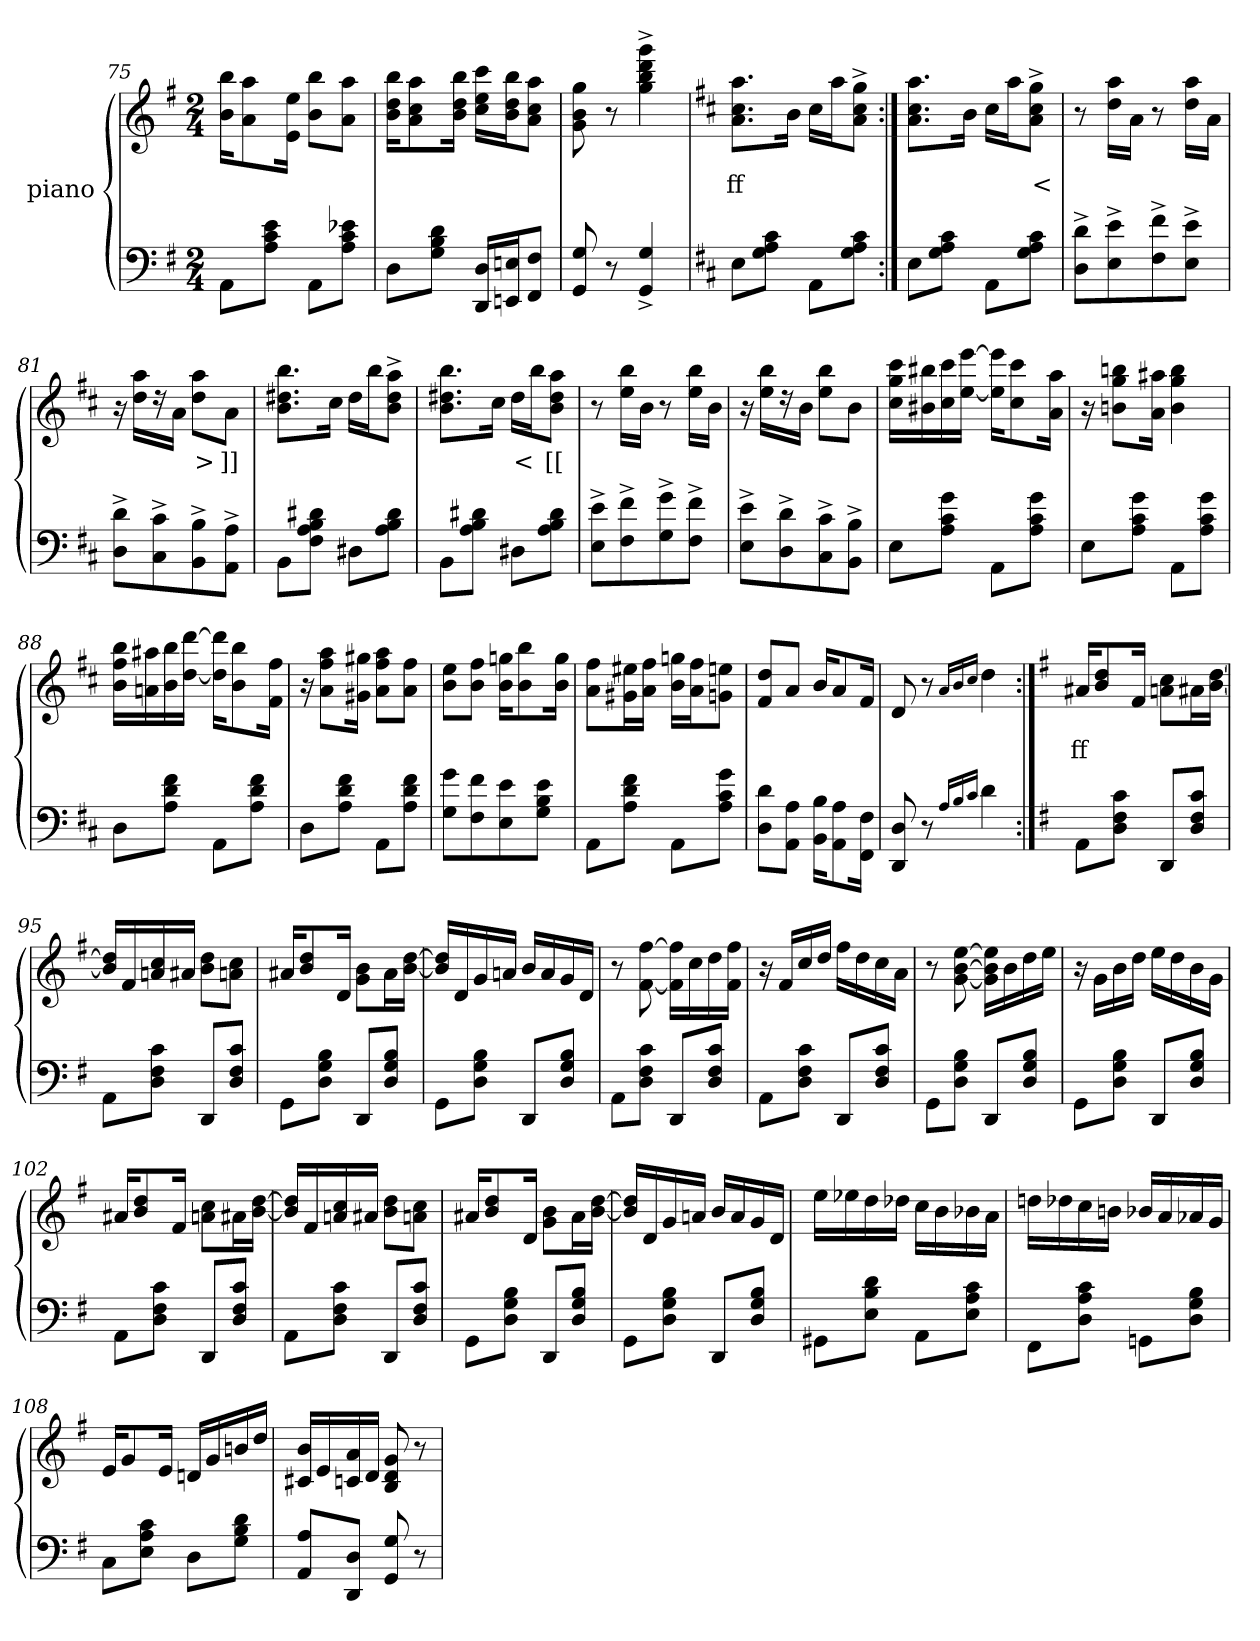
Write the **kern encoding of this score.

**kern	**kern	**text
*part2	*part1	*part1
*staff2	*staff1	*staff1
*	*I"piano	*
*clefF4	*clefG2	*
*k[f#]	*k[f#]	*
*M2/4	*M2/4	*
=75	=75	=75
8AAL	16bb 16bKL	.
.	8aa 8a	.
8e 8c 8AJ	.	.
.	16ee 16eJk	.
8AAL	8bb 8bL	.
8e-X 8c 8AJ	8aa 8aJ	.
=76	=76	=76
8DL	16bb 16dd 16bKL	.
.	8aa 8cc 8a	.
8d 8B 8GJ	.	.
.	16bb 16dd 16bJk	.
16D 16DDLL	16ccc 16ee 16ccLL	.
16En 16EEnJ	16bb 16dd 16bJk	.
8F# 8FF#J	8aa 8cc 8aJ	.
=77	=77	=77
8G 8GG	8gg 8b 8g	.
8r	8r	.
4G^> 4GG^>	4ggg^> 4ddd^> 4bb^> 4gg^>	.
=78	=78	=78
*k[f#c#]	*k[f#c#]	*
8EL	8.aa 8.cc# 8.aL	ff
8c# 8A 8GJ	.	.
.	16bJk	.
8AAL	16cc#LL	.
.	16aaJ	.
8c# 8A 8GJ	8gg^> 8cc#^> 8a^>J	.
=79:|!	=79:|!	=79:|!
8EL	8.aa 8.cc# 8.aL	.
8c# 8A 8GJ	.	.
.	16bJk	.
8AAL	16cc#LL	.
.	16aaJ	.
8c# 8A 8GJ	8gg^> 8cc#^> 8a^>J	<
=80	=80	=80
8d^> 8D^>L	8r	[
8e^> 8E^>	16aa 16ddLL	.
.	16aJJ	.
8f#^> 8F#^>	8r	.
8e^> 8E^>J	16aa 16ddLL	.
.	16aJJ	.
=81	=81	=81
8d^> 8D^>L	16r	.
.	16aa 16ddLL	.
8c#^> 8C#^>	16r	.
.	16aJJ	.
8B^> 8BB^>	8aa 8ddL	>
8A^> 8AA^>J	8aJ	]]
=82	=82	=82
8BBL	8.bb 8.dd#X 8.bL	.
8d#X 8B 8A 8F#J	.	.
.	16cc#Jk	.
8D#L	16dd#LL	.
.	16bbJ	.
8d# 8B 8AJ	8aa^> 8dd#^> 8b^>J	.
=83	=83	=83
8BBL	8.bb 8.dd#X 8.bL	.
8d#X 8B 8AJ	.	.
.	16cc#Jk	.
8D#L	16dd#LL	<
.	16bbJ	.
8d# 8B 8AJ	8aa 8dd# 8bJ	[[
=84	=84	=84
8e^> 8E^>L	8r	.
8f#^> 8F#^>	16bb 16eeLL	.
.	16bJJ	.
8g^> 8G^>	8r	.
8f#^> 8F#^>J	16bb 16eeLL	.
.	16bJJ	.
=85	=85	=85
8e^> 8E^>L	16r	.
.	16bb 16eeLL	.
8d^> 8D^>	16r	.
.	16bJJ	.
8c#^> 8C#^>	8bb 8eeL	.
8B^> 8BB^>J	8bJ	.
=86	=86	=86
8EL	16ccc# 16gg 16cc#LL	.
.	16bb#X 16b#X	.
8g 8c# 8AJ	16ccc# 16cc#	.
.	[16eee [16eeJJ	.
8AAL	16eee] 16ee]KL	.
.	8ccc# 8cc#	.
8g 8c# 8AJ	.	.
.	16aa 16aJk	.
=87	=87	=87
8EL	16r	.
.	8bbn 8gg 8bnL	.
8g 8c# 8AJ	.	.
.	16aa#X 16aJk	.
8AAL	4bb 4gg 4b	.
8g 8c# 8AJ	.	.
=88	=88	=88
8DL	16bb 16ff# 16bLL	.
.	16aa#X 16an	.
8f# 8d 8AJ	16bb 16b	.
.	[16ddd [16ddJJ	.
8AAL	16ddd] 16dd]KL	.
.	8bb 8b	.
8f# 8d 8AJ	.	.
.	16ff# 16f#Jk	.
=89	=89	=89
8DL	16r	.
.	8aa 8ff# 8aL	.
8f# 8d 8AJ	.	.
.	16gg#X 16g#XJk	.
8AAL	8aa 8ff# 8aL	.
8f# 8d 8AJ	8ff# 8aJ	.
=90	=90	=90
8g 8GL	8ee 8bL	.
8f# 8F#	8ff# 8bJ	.
8e 8E	16ggn 16bKL	.
.	8bb 8b	.
8e 8B 8GJ	.	.
.	16gg 16bJk	.
=91	=91	=91
8AAL	8ff# 8aL	.
8f# 8d 8AJ	16ee#X 16g#XL	.
.	16ff# 16aJJ	.
8AAL	16ggn 16bLL	.
.	16ff# 16aJ	.
8g 8c# 8AJ	8een 8gnJ	.
=92	=92	=92
8d 8DL	8dd 8f#L	.
8A 8AAJ	8aJ	.
16B 16BBKL	16bKL	.
8A 8AA	8a	.
16F# 16FF#Jk	16f#Jk	.
=93	=93	=93
8D 8DD	8d	.
8r	8r	.
16qALL	16qaLL	.
16qB	16qb	.
16qc#JJ	16qcc#JJ	.
4d	4dd	.
=94:|!	=94:|!	=94:|!
*k[f#]	*k[f#]	*
8AAL	16a#XKL	ff
.	8dd 8b	.
8c 8F# 8DJ	.	.
.	16f#Jk	.
8DDL	8cc 8anL	.
8c 8F# 8DJ	16a#XL	.
.	[16dd [16bJJ	.
=95	=95	=95
8AAL	16dd] 16b]LL	.
.	16f#	.
8c 8F# 8DJ	16cc 16an	.
.	16a#XJJ	.
8DDL	8dd 8bL	.
8c 8F# 8DJ	8cc 8anJ	.
=96	=96	=96
8GGL	16a#XKL	.
.	8dd 8b	.
8B 8G 8DJ	.	.
.	16dJk	.
8DDL	8b 8gL	.
8B 8G 8DJ	16a#L	.
.	[16dd [16bJJ	.
=97	=97	=97
8GGL	16dd] 16b]LL	.
.	16d	.
8B 8G 8DJ	16g	.
.	16anJJ	.
8DDL	16bLL	.
.	16a	.
8B 8G 8DJ	16g	.
.	16dJJ	.
=98	=98	=98
8AAL	8r	.
8c 8F# 8DJ	[8ff# [8f#	.
8DDL	16ff#] 16f#]LL	.
.	16cc	.
8c 8F# 8DJ	16dd	.
.	16ff# 16f#JJ	.
=99	=99	=99
8AAL	16r	.
.	16f#LL	.
8c 8F# 8DJ	16cc	.
.	16ddJJ	.
8DDL	16ff#LL	.
.	16dd	.
8c 8F# 8DJ	16cc	.
.	16aJJ	.
=100	=100	=100
8GGL	8r	.
8B 8G 8DJ	[8ee [8b [8g	.
8DDL	16ee] 16b] 16g]LL	.
.	16b	.
8B 8G 8DJ	16dd	.
.	16eeJJ	.
=101	=101	=101
8GGL	16r	.
.	16gLL	.
8B 8G 8DJ	16b	.
.	16ddJJ	.
8DDL	16eeLL	.
.	16dd	.
8B 8G 8DJ	16b	.
.	16gJJ	.
=102	=102	=102
8AAL	16a#XKL	.
.	8dd 8b	.
8c 8F# 8DJ	.	.
.	16f#Jk	.
8DDL	8cc 8anL	.
8c 8F# 8DJ	16a#XL	.
.	[16dd [16bJJ	.
=103	=103	=103
8AAL	16dd] 16b]LL	.
.	16f#	.
8c 8F# 8DJ	16cc 16an	.
.	16a#XJJ	.
8DDL	8dd 8bL	.
8c 8F# 8DJ	8cc 8anJ	.
=104	=104	=104
8GGL	16a#XKL	.
.	8dd 8b	.
8B 8G 8DJ	.	.
.	16dJk	.
8DDL	8b 8gL	.
8B 8G 8DJ	16a#L	.
.	[16dd [16bJJ	.
=105	=105	=105
8GGL	16dd] 16b]LL	.
.	16d	.
8B 8G 8DJ	16g	.
.	16anJJ	.
8DDL	16bLL	.
.	16a	.
8B 8G 8DJ	16g	.
.	16dJJ	.
=106	=106	=106
8GG#XL	16eeLL	.
.	16ee-X	.
8d 8B 8EJ	16dd	.
.	16dd-XJJ	.
8AAL	16ccLL	.
.	16b	.
8c 8A 8EJ	16b-X	.
.	16aJJ	.
=107	=107	=107
8FF#L	16ddnLL	.
.	16dd-X	.
8c 8A 8DJ	16cc	.
.	16bnJJ	.
8GGnL	16b-XLL	.
.	16a	.
8B 8G 8DJ	16a-X	.
.	16gJJ	.
=108	=108	=108
8CL	16eKL	.
.	8g	.
8c 8A 8EJ	.	.
.	16eJk	.
8DL	16dnLL	.
.	16g	.
8d 8B 8GJ	16bn	.
.	16ddJJ	.
=109	=109	=109
8A 8AAL	16b 16c#XLL	.
.	16e	.
8D 8DDJ	16a 16cn	.
.	16dJJ	.
8G 8GG	8g 8d 8B	.
8r	8r	.
=	=	=
*-	*-	*-
